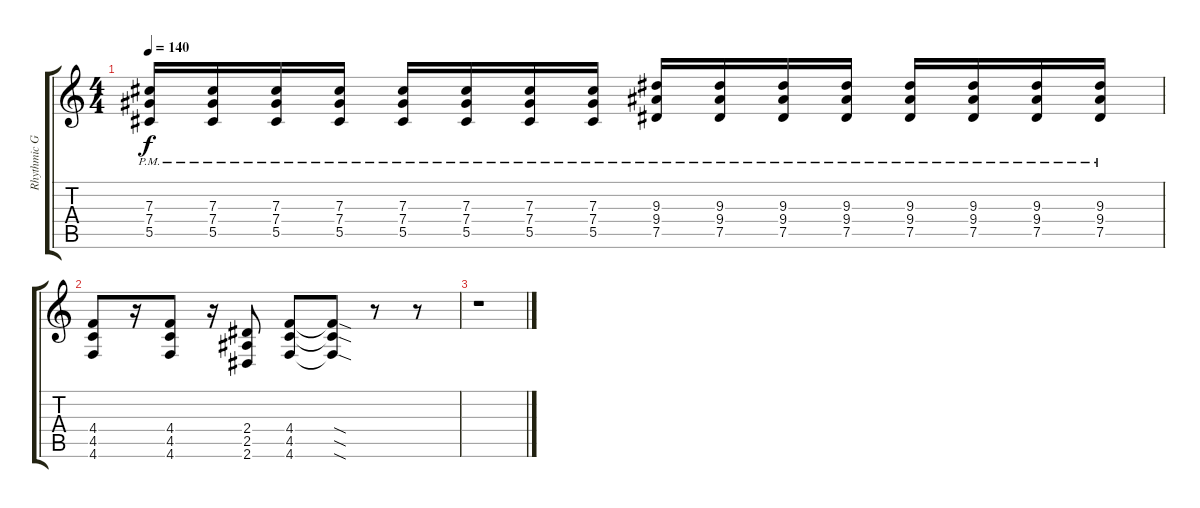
\track ("Rhythmic Guitar" "Rhythmic G") {instrument distortionguitar}
\staff {score tabs}
\tuning (Eb4 Bb3 Gb3 Db3 Ab2 Db2) {hide}
\ts (4 4)
\tempo 140
\clef g2
\ks c
(7.3{pm} 7.4{pm} 5.5{pm}).16{dy f} (7.3{pm} 7.4{pm} 5.5{pm}).16 (7.3{pm} 7.4{pm} 5.5{pm}).16 (7.3{pm} 7.4{pm} 5.5{pm}).16 (7.3{pm} 7.4{pm} 5.5{pm}).16 (7.3{pm} 7.4{pm} 5.5{pm}).16 (7.3{pm} 7.4{pm} 5.5{pm}).16 (7.3{pm} 7.4{pm} 5.5{pm}).16 (9.3{pm} 9.4{pm} 7.5{pm}).16 (9.3{pm} 9.4{pm} 7.5{pm}).16 (9.3{pm} 9.4{pm} 7.5{pm}).16 (9.3{pm} 9.4{pm} 7.5{pm}).16 (9.3{pm} 9.4{pm} 7.5{pm}).16 (9.3{pm} 9.4{pm} 7.5{pm}).16 (9.3{pm} 9.4{pm} 7.5{pm}).16 (9.3{pm} 9.4{pm} 7.5{pm}).16 |
(4.4 4.5 4.6).8 r.16 (4.4 4.5 4.6).8 r.16 (2.4 2.5 2.6).8 (4.4 4.5 4.6).8 (4.4{sod t} 4.5{sod t} 4.6{sod t}).8 r.8 r.8 |
r.1
